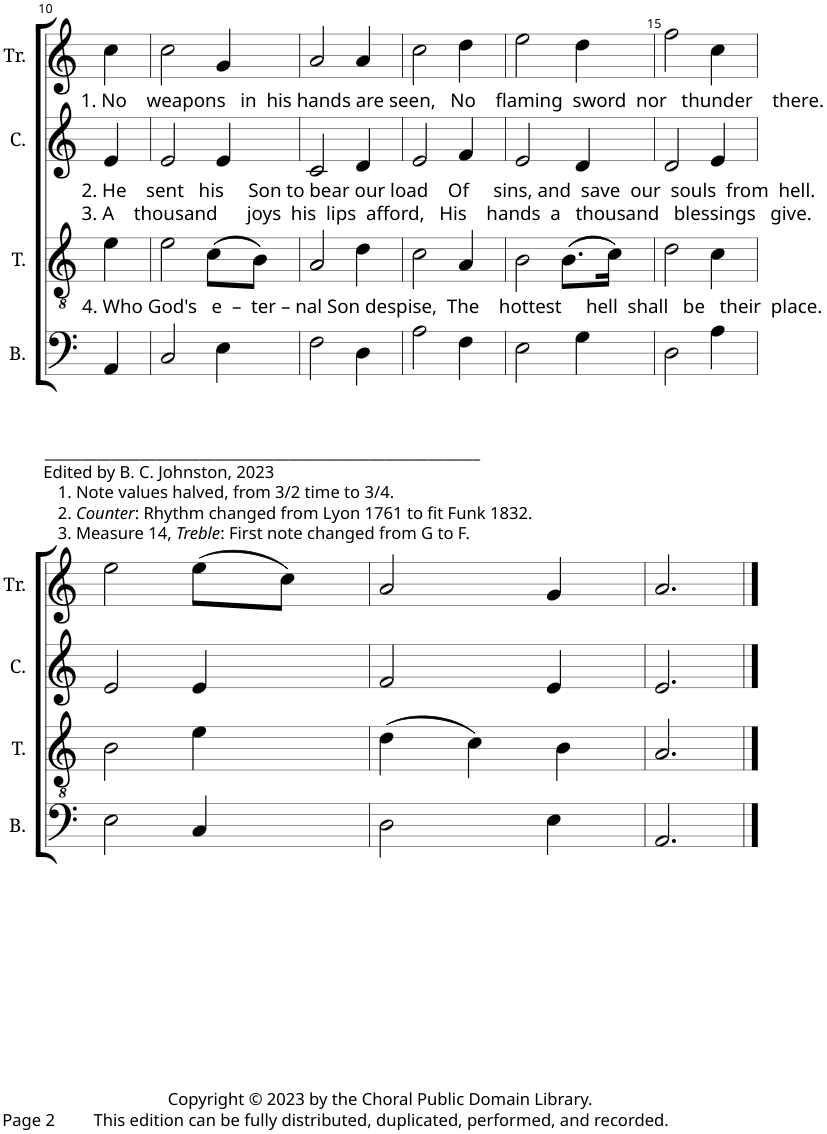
**kern	**kern	**kern	**kern
*part4	*part3	*part2	*part1
*staff4	*staff3	*staff2	*staff1
*I"B.	*I"T.	*I"C.	*I"Tr.
*I'B.	*I'T.	*I'C.	*I'Tr.
!!LO:PB:g=z
*clefF4	*clefGv2	*clefG2	*clefG2
*k[]	*k[]	*k[]	*k[]
*M3/4	*M3/4	*M3/4	*M3/4
=10	=10	=10	=10
!	!	!	!LO:TX:b:t=1. No    weapons   in  his hands are seen,   No    flaming  sword  nor   thunder    there.
!	!	!LO:TX:b:t=2. He    sent   his     Son to bear our load    Of     sins, and  save  our  souls  from  hell.	!
!	!	!LO:TX:b:t=3. A    thousand      joys  his  lips  afford,   His    hands  a   thousand   blessings   give.	!
!	!LO:TX:b:t=4. Who God's   e  –  ter – nal Son despise,  The    hottest     hell  shall   be   their  place.	!	!
!LO:TX:b:t=___________________________________________________________	!	!	!
!LO:TX:b:t=Edited by B. C. Johnston, 2023	!	!	!
!LO:TX:b:t=1. Note values halved, from 3/2 time to 3/4.	!	!	!
!LO:TX:b:t=2.	!	!	!
!LO:TX:b:i:t=Counter	!	!	!
!LO:TX:b:t=&colon; Rhythm changed from Lyon 1761 to fit Funk 1832.	!	!	!
!LO:TX:b:t=3. Measure 14,	!	!	!
!LO:TX:b:i:t=Treble	!	!	!
!LO:TX:b:t=&colon; First note changed from G to F.	!	!	!
4AA/	4e\	4e/	4cc\
=11	=11	=11	=11
2C/	2e\	2e/	2cc\
4E\	(8c\L	4e/	4g/
.	8B\J)	.	.
=12	=12	=12	=12
2F\	2A/	2c/	2a/
4D\	4d\	4d/	4a/
=13	=13	=13	=13
2A\	2c\	2e/	2cc\
4F\	4A/	4f/	4dd\
=14	=14	=14	=14
2E\	2B\	2e/	2ee\
4G\	(8.B\L	4d/	4dd\
.	16c\Jk)	.	.
=15	=15	=15	=15
2D\	2d\	2d/	2ff\
4A\	4c\	4e/	4cc\
!!LO:LB:g=z
=16	=16	=16	=16
2E\	2B\	2e/	2ee\
4C/	4e\	4e/	(8ee\L
.	.	.	8cc\J)
=17	=17	=17	=17
2D\	(4d\	2f/	2a/
.	4c\)	.	.
4E\	4B\	4e/	4g/
=18	=18	=18	=18
2.AA/	2.A/	2.e/	2.a/
==	==	==	==
*-	*-	*-	*-
